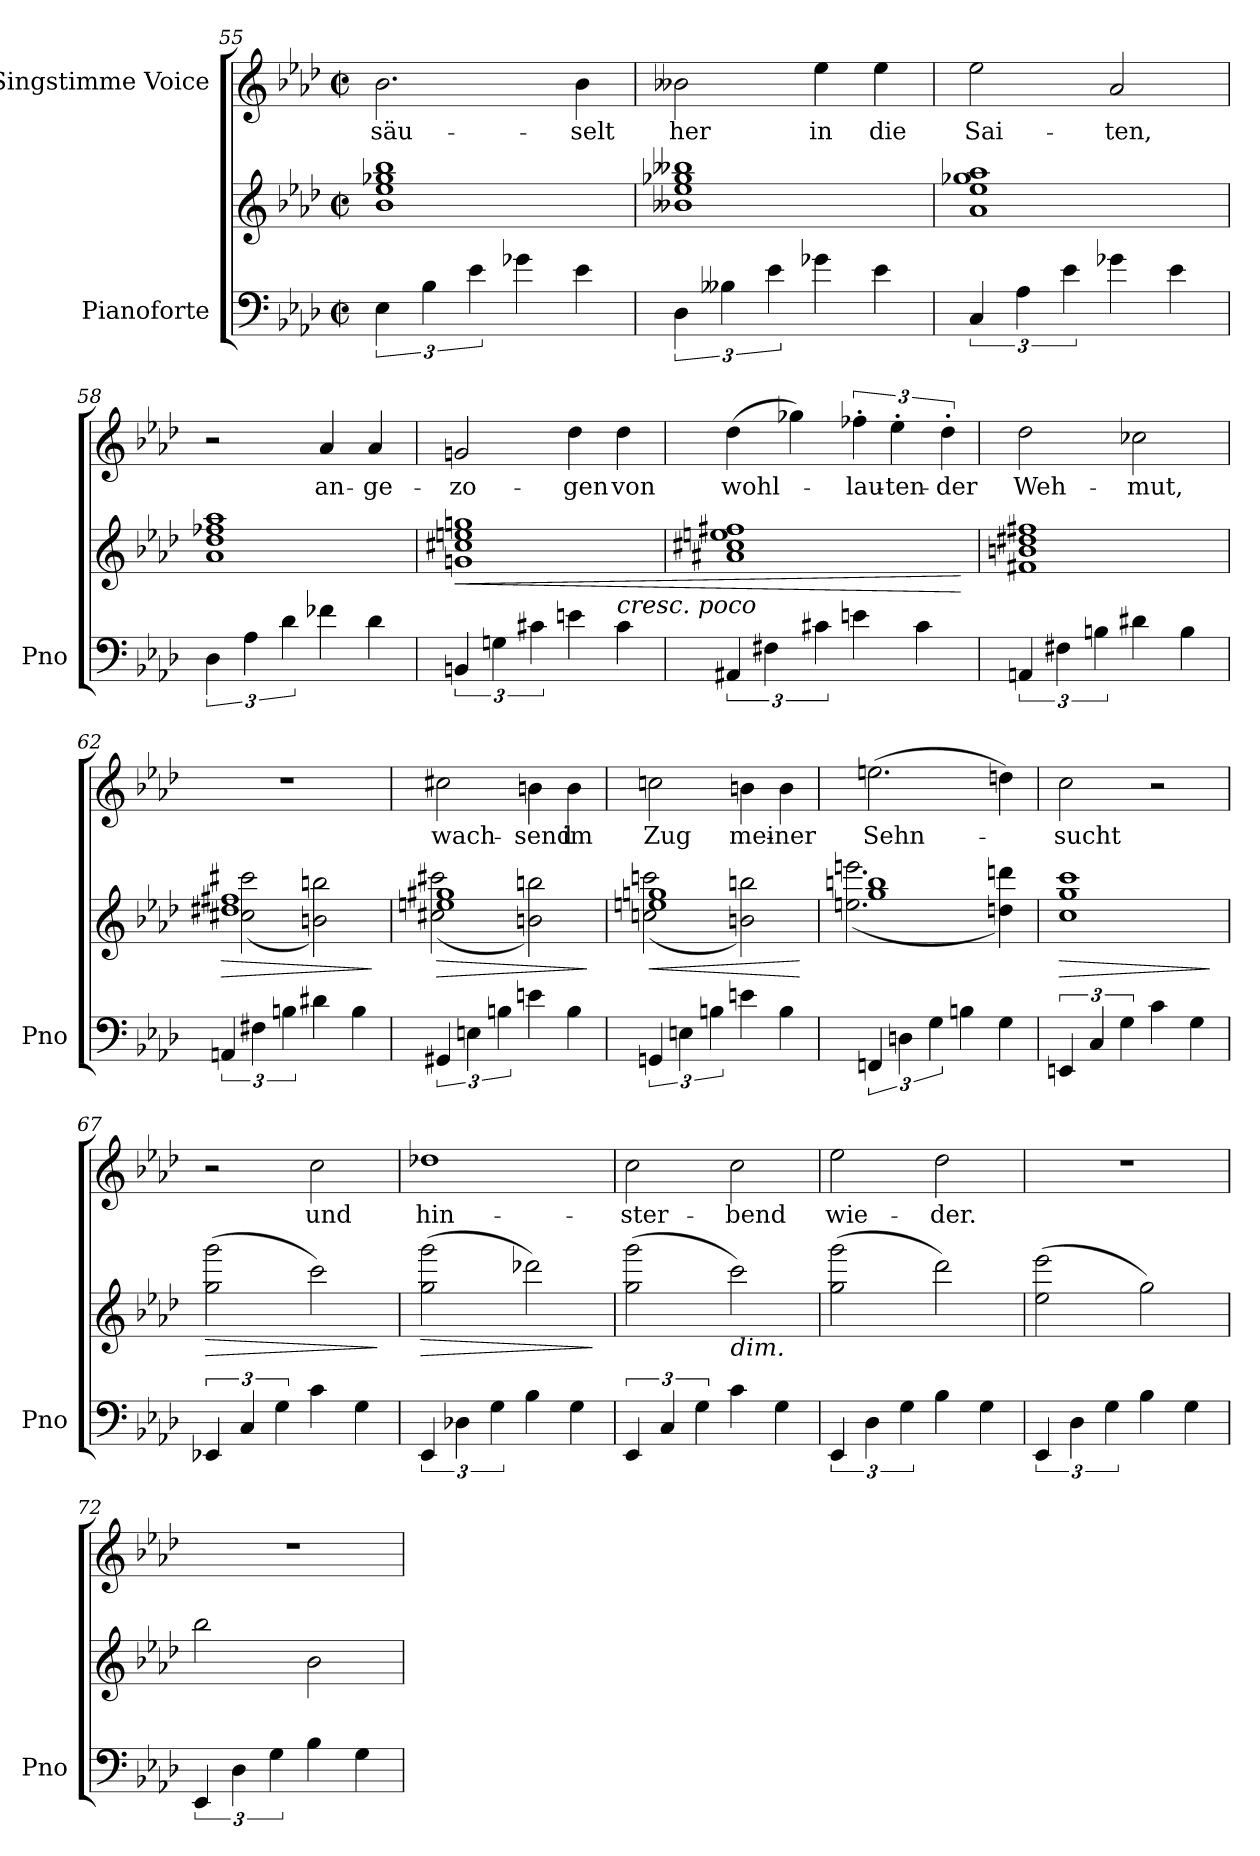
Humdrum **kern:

**kern	**kern	**dynam	**kern	**text
*part2	*part2	*part2	*part1	*part1
*staff3	*staff2	*staff2/3	*staff1	*staff1
*I"Pianoforte	*	*	*I"Singstimme Voice	*
*I'Pno	*	*	*	*
*clefF4	*clefG2	*	*clefG2	*
*k[b-e-a-d-]	*k[b-e-a-d-]	*	*k[b-e-a-d-]	*
*M2/2	*M2/2	*	*M2/2	*
*met(c|)	*met(c|)	*	*met(c|)	*
=55	=55	=55	=55	=55
6E-\	1b- 1ee- 1gg-X 1bb-	.	2.b-\	säu-
6B-\	.	.	.	.
6e-\	.	.	.	.
4g-X\	.	.	.	.
4e-\	.	.	4b-\	-selt
=56	=56	=56	=56	=56
6D-\	1b--X 1ee- 1gg-X 1bb--X	.	2b--X\	her
6B--X\	.	.	.	.
6e-\	.	.	.	.
4g-X\	.	.	4ee-\	in
4e-\	.	.	4ee-\	die
=57	=57	=57	=57	=57
6C/	1a- 1ee- 1gg-X 1aa-	.	2ee-\	Sai-
6A-\	.	.	.	.
6e-\	.	.	.	.
4g-X\	.	.	2a-/	-ten,
4e-\	.	.	.	.
=58	=58	=58	=58	=58
6D-\	1a- 1dd- 1ff-X 1aa-	.	2r	.
6A-\	.	.	.	.
6d-\	.	.	.	.
4f-X\	.	.	4a-/	an-
4d-\	.	.	4a-/	-ge-
=59	=59	=59	=59	=59
!	!	!LO:HP:b	!	!
6BBn/	1gn 1cc#X 1een 1ggn	<	2gn/	-zo-
6Gn\	.	.	.	.
6c#X\	.	.	.	.
4en\	.	.	4dd-\	-gen
!LO:TX:i:t=cresc. poco	!	!	!	!
4c#\	.	.	4dd-\	von
=60	=60	=60	=60	=60
6AA#X/	1a#X 1cc#X 1een 1ff#X	.	(4dd-\	wohl-
6F#X\	.	.	.	.
.	.	.	4gg-X\)	.
6c#X\	.	.	.	.
4en\	.	.	6ff-X'\	-lau-
.	.	.	6ee-'\	-ten-
4c#\	.	.	.	.
.	.	.	6dd-'\	-der
.	.	[	.	.
=61	=61	=61	=61	=61
6AAn/	1f#X 1bn 1dd#X 1ff#X	.	2dd-\	Weh-
6F#X\	.	.	.	.
6Bn\	.	.	.	.
4d#X\	.	.	2cc-X\	-mut,
4B\	.	.	.	.
=62	=62	=62	=62	=62
!	!	!LO:HP:b	!	!
*	*^	*	*	*
6AAn/	1dd#X 1ff#X	(>2cc#X\ 2ccc#X\	>	1r	.
6F#X\	.	.	.	.	.
6Bn\	.	.	.	.	.
4d#X\	.	2bn\ 2bbn\)	.	.	.
4B\	.	.	.	.	.
*	*v	*v	*	*	*
.	.	]	.	.
=63	=63	=63	=63	=63
!	!	!LO:HP:b	!	!
*	*^	*	*	*
6GG#X/	1een 1gg#X	(>2cc#X\ 2ccc#X\	>	2cc#X\	wach-
6En\	.	.	.	.	.
6Bn\	.	.	.	.	.
4en\	.	2bn\ 2bbn\)	.	4bn\	-send
4B\	.	.	.	4b\	im
*	*v	*v	*	*	*
.	.	]	.	.
=64	=64	=64	=64	=64
!	!	!LO:HP:b	!	!
*	*^	*	*	*
6GGn/	1een 1ggn	(>2ccn\ 2cccn\	<	2ccn\	Zug
6En\	.	.	.	.	.
6Bn\	.	.	.	.	.
4en\	.	2bn\ 2bbn\)	.	4bn\	mei-
4B\	.	.	.	4b\	-ner
*	*v	*v	*	*	*
.	.	[	.	.
=65	=65	=65	=65	=65
*	*^	*	*	*
6FFn/	1gg 1bbn	(>2.een\ 2.eeen\	.	(2.een\	Sehn-
6Dn\	.	.	.	.	.
6G\	.	.	.	.	.
4Bn\	.	.	.	.	.
4G\	.	4ddn\ 4dddn\)	.	4ddn\)	.
=66	=66	=66	=66	=66	=66
!	!	!	!LO:HP:b	!	!
*	*v	*v	*	*	*
6EEn/	1cc 1gg 1ccc	>	2cc\	-sucht
6C/	.	.	.	.
6G\	.	.	.	.
4c\	.	.	2r	.
4G\	.	.	.	.
.	.	]	.	.
=67	=67	=67	=67	=67
!	!	!LO:HP:b	!	!
6EE-X/	(2gg\ 2ggg\	>	2r	.
6C/	.	.	.	.
6G\	.	.	.	.
4c\	2ccc\)	.	2cc\	und
4G\	.	.	.	.
.	.	]	.	.
=68	=68	=68	=68	=68
!	!	!LO:HP:b	!	!
6EE-/	(2gg\ 2ggg\	>	1dd-X	hin-
6D-X\	.	.	.	.
6G\	.	.	.	.
4B-\	2ddd-X\)	.	.	.
4G\	.	.	.	.
.	.	]	.	.
=69	=69	=69	=69	=69
6EE-/	(2gg\ 2ggg\	.	2cc\	-ster-
6C/	.	.	.	.
6G\	.	.	.	.
!	!LO:TX:b:i:t=dim.	!	!	!
4c\	2ccc\)	.	2cc\	-bend
4G\	.	.	.	.
=70	=70	=70	=70	=70
6EE-/	(2gg\ 2ggg\	.	2ee-\	wie-
6D-\	.	.	.	.
6G\	.	.	.	.
4B-\	2ddd-\)	.	2dd-\	-der.
4G\	.	.	.	.
=71	=71	=71	=71	=71
6EE-/	(2ee-\ 2eee-\	.	1r	.
6D-\	.	.	.	.
6G\	.	.	.	.
4B-\	2gg\)	.	.	.
4G\	.	.	.	.
=72	=72	=72	=72	=72
6EE-/	2bb-\	.	1r	.
6D-\	.	.	.	.
6G\	.	.	.	.
4B-\	2b-\	.	.	.
4G\	.	.	.	.
=	=	=	=	=
*-	*-	*-	*-	*-
